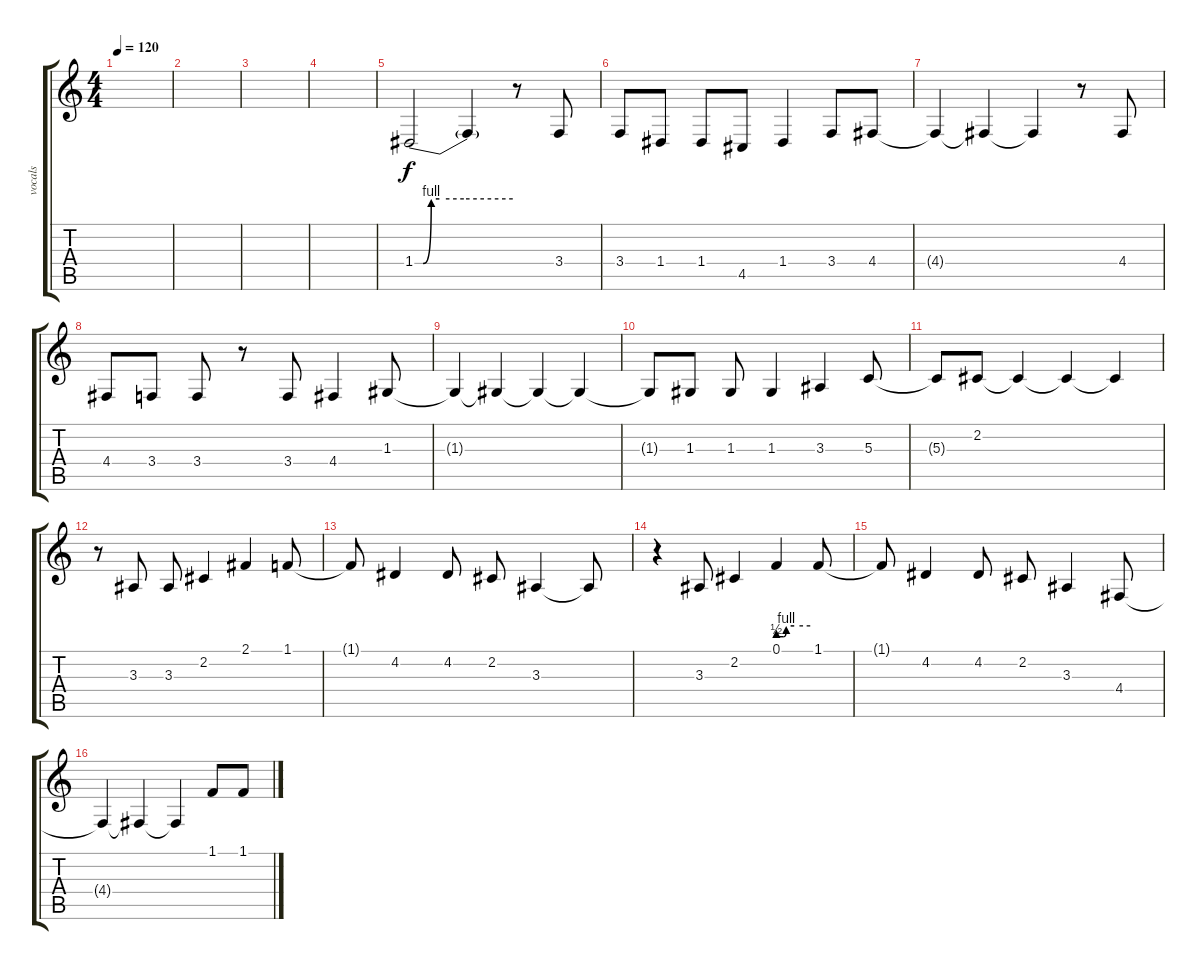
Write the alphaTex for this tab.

\track ("vocals" "vocals") {instrument tangoaccordion}
\staff {score tabs}
\tuning (E4 B3 G3 D3 A2 E2) {hide}
\ts (4 4)
\tempo 120
\clef g2
\ks c
|
|
|
|
1.4{be (custom 0 0 5 0 10 4 15 4 30 4 60 4)}.2 1.4{t}.4 r.8 3.4.8 |
3.4.8 1.4.8 1.4.8 4.5.8 1.4.4 3.4.8 4.4.8 |
4.4{t}.4 4.4{t}.4 4.4{t}.4 r.8 4.4.8 |
4.4.8 3.4.8 3.4.8 r.8 3.4.8 4.4.4 1.3.8 |
1.3{t}.4 1.3{t}.4 1.3{t}.4 1.3{t}.4 |
1.3{t}.8 1.3.8 1.3.8 1.3.4 3.3.4 5.3.8 |
5.3{t}.8 2.2.8 2.2{t}.4 2.2{t}.4 2.2{t}.4 |
r.8 3.3.8 3.3.8 2.2.4 2.1.4 1.1.8 |
1.1{t}.8 4.2.4 4.2.8 2.2.8 3.3.4 3.3{t}.8 |
r.4 3.3.8 2.2.4 0.1{be (custom 0 2 10 2 15 4 30 4 60 4)}.4 1.1.8 |
1.1{t}.8 4.2.4 4.2.8 2.2.8 3.3.4 4.4.8 |
4.4{t}.4 4.4{t}.4 4.4{t}.4 1.1.8 1.1.8
